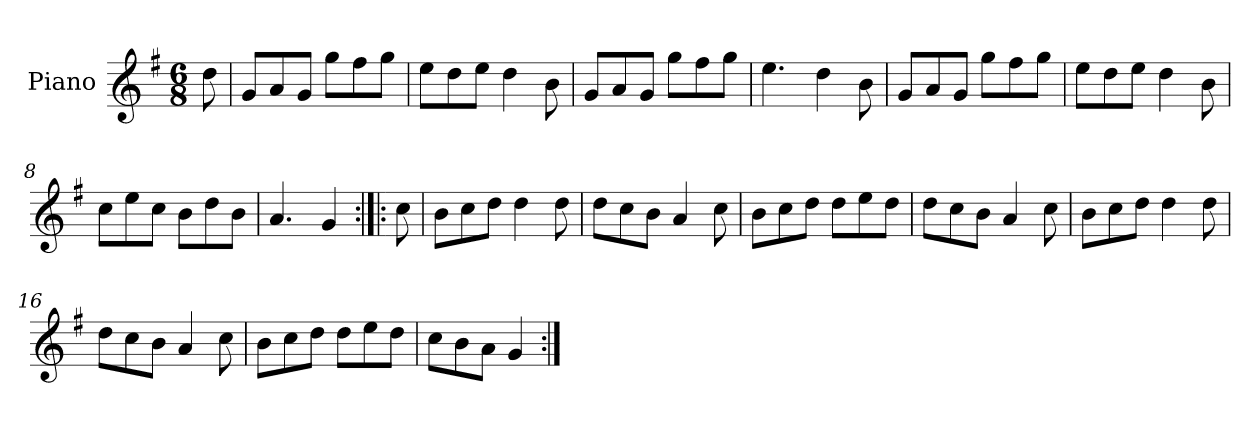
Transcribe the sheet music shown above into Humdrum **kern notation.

**kern
*part1
*staff1
*I"Piano
*I'Pno
*clefG2
*k[f#]
*G:
*M6/8
=1
8dd\
=2
8g/L
8a/
8g/J
8gg\L
8ff#\
8gg\J
=3
8ee\L
8dd\
8ee\J
4dd\
8b\
=4
8g/L
8a/
8g/J
8gg\L
8ff#\
8gg\J
=5
4.ee\
4dd\
8b\
=6
8g/L
8a/
8g/J
8gg\L
8ff#\
8gg\J
!!LO:LB:g=z
=7
8ee\L
8dd\
8ee\J
4dd\
8b\
=8
8cc\L
8ee\
8cc\J
8b\L
8dd\
8b\J
=9
4.a/
4g/
=10:|!|:
8cc\
=11
8b\L
8cc\
8dd\J
4dd\
8dd\
=12
8dd\L
8cc\
8b\J
4a/
8cc\
=13
8b\L
8cc\
8dd\J
8dd\L
8ee\
8dd\J
!!LO:LB:g=z
=14
8dd\L
8cc\
8b\J
4a/
8cc\
=15
8b\L
8cc\
8dd\J
4dd\
8dd\
=16
8dd\L
8cc\
8b\J
4a/
8cc\
=17
8b\L
8cc\
8dd\J
8dd\L
8ee\
8dd\J
=18
8cc\L
8b\
8a\J
4g/
=:|!
*-
